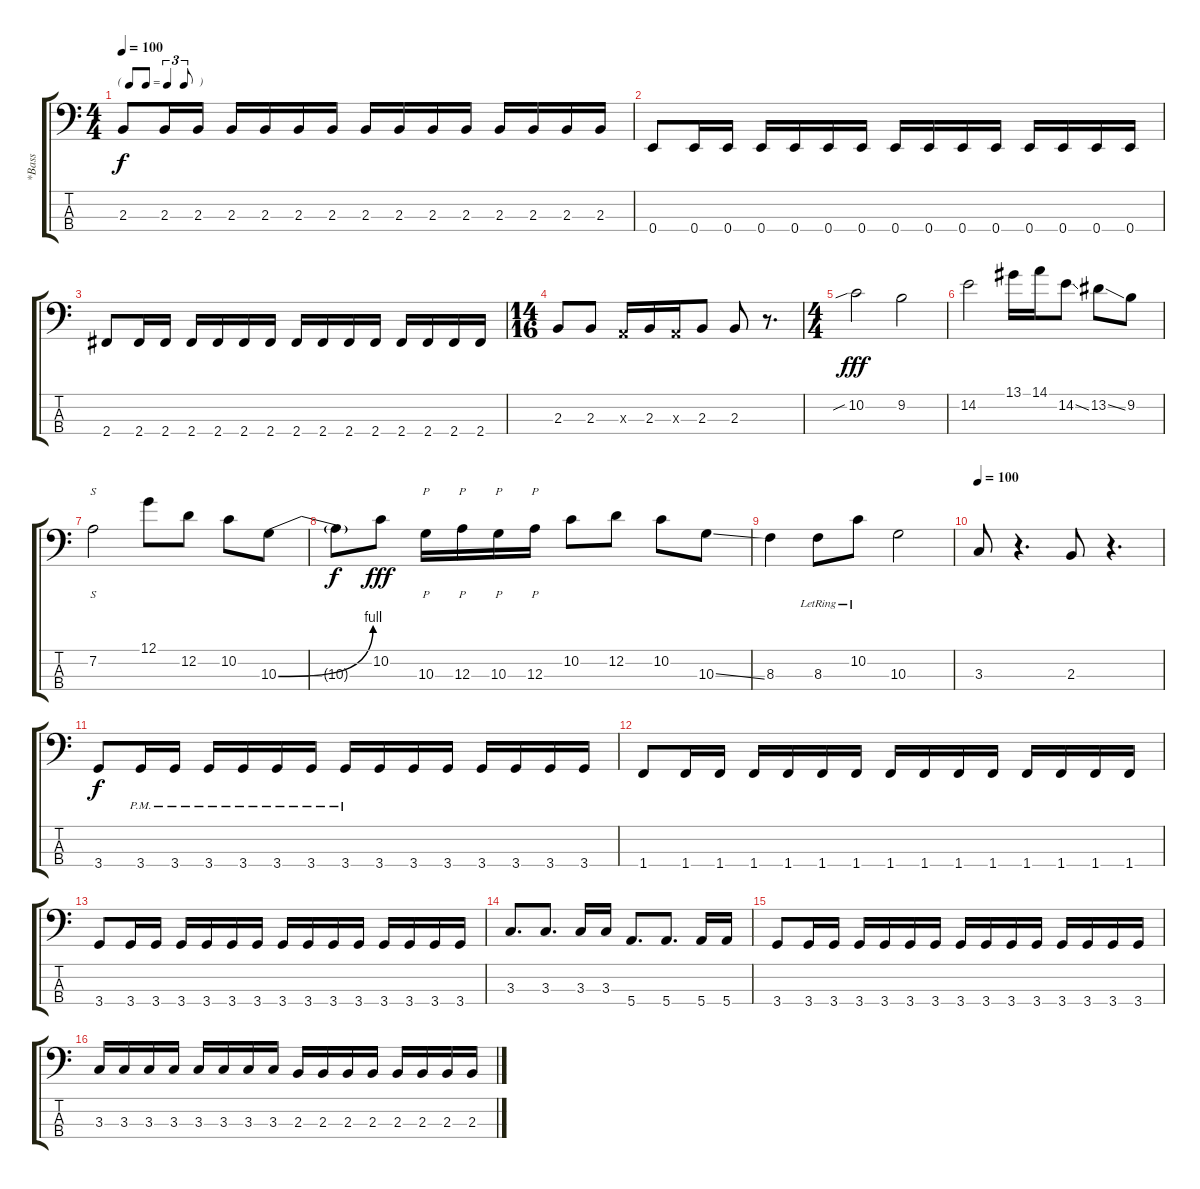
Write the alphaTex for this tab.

\track ("*Bass" "*Bass") {instrument electricbasspick}
\staff {score tabs}
\tuning (G2 D2 A1 E1) {hide}
\ts (4 4)
\tf triplet8th
\tempo 100
\clef f4
\ks c
2.3.8{dy f volume 13} 2.3.16 2.3.16 2.3.16 2.3.16 2.3.16 2.3.16 2.3.16 2.3.16 2.3.16 2.3.16 2.3.16 2.3.16 2.3.16 2.3.16 |
0.4.8 0.4.16 0.4.16 0.4.16 0.4.16 0.4.16 0.4.16 0.4.16 0.4.16 0.4.16 0.4.16 0.4.16 0.4.16 0.4.16 0.4.16 |
2.4.8 2.4.16 2.4.16 2.4.16 2.4.16 2.4.16 2.4.16 2.4.16 2.4.16 2.4.16 2.4.16 2.4.16 2.4.16 2.4.16 2.4.16 |
\ts (14 16)
2.3.8 2.3.8 0.3{x}.16 2.3.16 0.3{x}.16 2.3.8 2.3.8 r.8{d} |
\ts (4 4)
10.2{sib}.2{dy fff volume 16} 9.2.2 |
14.2.2 13.1.16 14.1.16 14.2{ss}.8 13.2{ss}.8 9.2.8 |
7.2.2{s} 12.1.8 12.2.8 10.2.8 10.3{be (bend 0 0 60 4)}.8 |
10.3{t}.8{dy f} 10.2.8{dy fff} 10.3.16{p} 12.3.16{p} 10.3.16{p} 12.3.16{p} 10.2.8 12.2.8 10.2.8 10.3{ss}.8 |
8.3.4 8.3{lr}.8 10.2{lr}.8 10.3.2 |
\tempo 100
3.3.8 r.4{d} 2.3.8 r.4{d} |
3.4.8{dy f} 3.4{pm}.16 3.4{pm}.16 3.4{pm}.16 3.4{pm}.16 3.4{pm}.16 3.4{pm}.16 3.4{pm}.16 3.4.16 3.4.16 3.4.16 3.4.16 3.4.16 3.4.16 3.4.16 |
1.4.8 1.4.16 1.4.16 1.4.16 1.4.16 1.4.16 1.4.16 1.4.16 1.4.16 1.4.16 1.4.16 1.4.16 1.4.16 1.4.16 1.4.16 |
3.4.8 3.4.16 3.4.16 3.4.16 3.4.16 3.4.16 3.4.16 3.4.16 3.4.16 3.4.16 3.4.16 3.4.16 3.4.16 3.4.16 3.4.16 |
3.3.8{d} 3.3.8{d} 3.3.16 3.3.16 5.4.8{d} 5.4.8{d} 5.4.16 5.4.16 |
3.4.8 3.4.16 3.4.16 3.4.16 3.4.16 3.4.16 3.4.16 3.4.16 3.4.16 3.4.16 3.4.16 3.4.16 3.4.16 3.4.16 3.4.16 |
3.3.16 3.3.16 3.3.16 3.3.16 3.3.16 3.3.16 3.3.16 3.3.16 2.3.16 2.3.16 2.3.16 2.3.16 2.3.16 2.3.16 2.3.16 2.3.16
